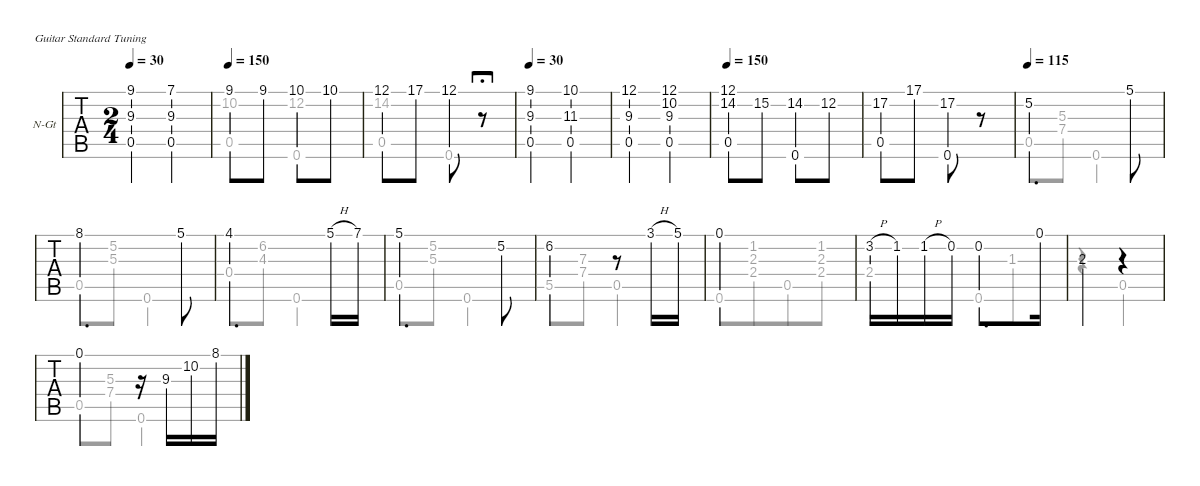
\defaultSystemsLayout 4
\hideDynamics
\bracketExtendMode groupsimilarinstruments
\firstSystemTrackNameOrientation horizontal
\otherSystemsTrackNameOrientation horizontal
\defaultBarNumberDisplay Hide
\track ("Nylon Guitar" "N-Gt") {instrument acousticguitarnylon}
\staff {tabs}
\tuning (E4 B3 G3 D3 A2 E2)
\voice
\ts (2 4)
\tempo 30
\clef g2
\ks aminor
(9.1 9.3 0.5).4{dy mf} (0.5 9.3 7.1).4 |
\tempo 150
9.1.8 9.1.8 10.1.8 10.1.8 |
12.1.8 17.1.8 12.1.8 r.8{fermata (long 1)} |
\tempo 30
(9.3 9.1 0.5).4 (10.1 11.3 0.5).4 |
(12.1 9.3 0.5).4 (0.5 9.3 12.1 10.2).4 |
\tempo 150
(12.1 14.2 0.5).8 15.2.8 (14.2 0.6).8 12.2.8 |
(17.2 0.5).8 17.1.8 (17.2 0.6).8 r.8 |
\tempo 115
5.2.4{d} 5.1.8 |
8.1.4{d} 5.1.8 |
4.1.4{d} 5.1{h}.16 7.1.16 |
5.1.4{d} 5.2.8 |
6.2.4 r.8 3.1{h}.16 5.1.16 |
0.1.2 |
3.2{h}.16 1.2.16 1.2{h}.16 0.2.16 0.2.8{d} 0.1.16 |
2.3.4 r.4 |
0.1.4 r.16 9.3.16 10.2.16 8.1.16
\voice
\clef g2
\ottava regular
\simile none
\ks aminor
|
(10.2 0.5).4 (12.2 0.6).4 |
(14.2 0.5).4 0.6.8 r.8{fermata (long 1)} |
|
|
|
|
0.5.8 (7.4 5.3).8 0.6.4 |
0.5.8 (5.3 5.2).8 0.6.4 |
0.4.8 (4.3 6.2).8 0.6.4 |
0.5.8 (5.3 5.2).8 0.6.4 |
5.5.8 (7.4 7.3).8 0.5.4 |
0.6.8 (2.4 2.3 1.2).8{beam merge} 0.5.8 (2.4 2.3 1.2).8 |
2.4.4 0.6.8 1.3.8 |
r.4 0.5.4 |
0.5.8 (7.4 5.3).8 0.6.4
